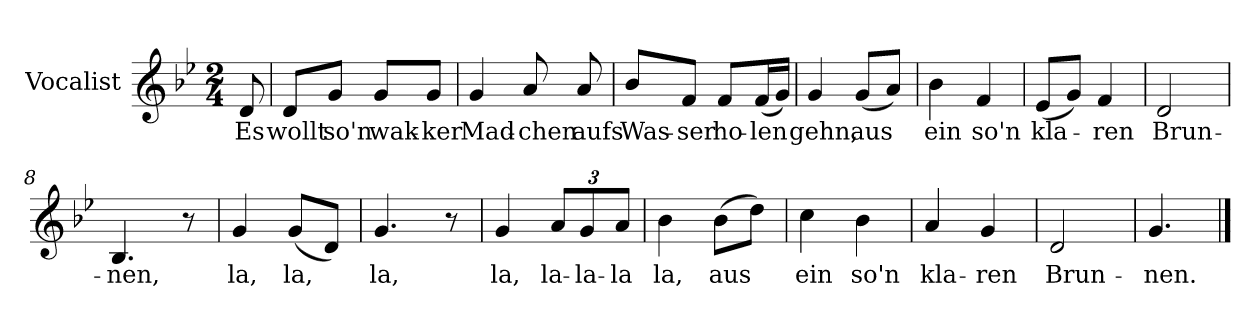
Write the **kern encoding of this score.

**kern	**text
*part1	*part1
*staff1	*staff1
*I"Vocalist	*
*k[b-e-]	*
*g:	*
*M2/4	*
=	=
8d	Es
=1	=1
8dL	wollt
8gJ	so'n
8gL	wak-
8gJ	-ker
=2	=2
4g	Mad-
8a	-chen
8a	aufs
=3	=3
8b-L	Was-
8fJ	-ser
8fL	ho-
(16fL	-len
16gJJ)	.
=4	=4
4g	gehn,
(8gL	aus
8aJ)	.
=5	=5
4b-	ein
4f	so'n
=6	=6
(8e-L	kla-
8gJ)	.
4f	-ren
=7	=7
2d	Brun-
=8	=8
4.B-	-nen,
8r	.
=9	=9
4g	la,
(8gL	la,
8dJ)	.
=10	=10
4.g	la,
8r	.
=11	=11
4g	la,
12aL	la-
12g	-la-
12aJ	-la
=12	=12
4b-	la,
(8b-L	aus
8ddJ)	.
=13	=13
4cc	ein
4b-	so'n
=14	=14
4a	kla-
4g	-ren
=15	=15
2d	Brun-
=16	=16
4.g	-nen.
==	==
*-	*-
